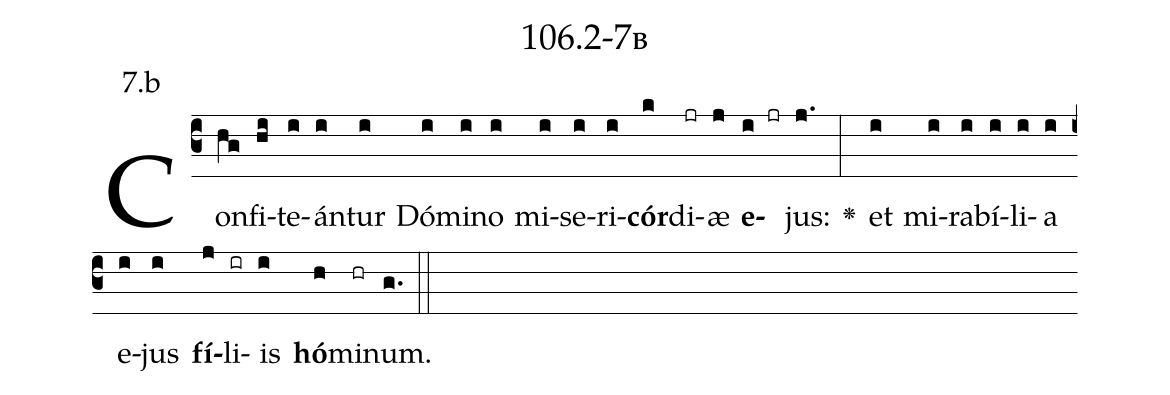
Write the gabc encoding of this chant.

name: 106.2-7b;
annotation: 7.b;
%%
(c3)Con(hg)fi(hi)te(i)án(i)tur(i) Dó(i)mi(i)no(i) mi(i)se(i)ri(i)<b>cór</b>(k)di(jr)æ(j) <b>e</b>(i jr)jus:(j.) <v>\greheightstar</v>(:) et(i) mi(i)ra(i)bí(i)li(i)a(i) e(i)jus(i) <b>fí</b>(j)li(ir)is(i) <b>hó</b>(h)mi(hr)num.(g.) (::)


%E(i) u(i) o(j) u(i) a(h) e.(g.) (::)
